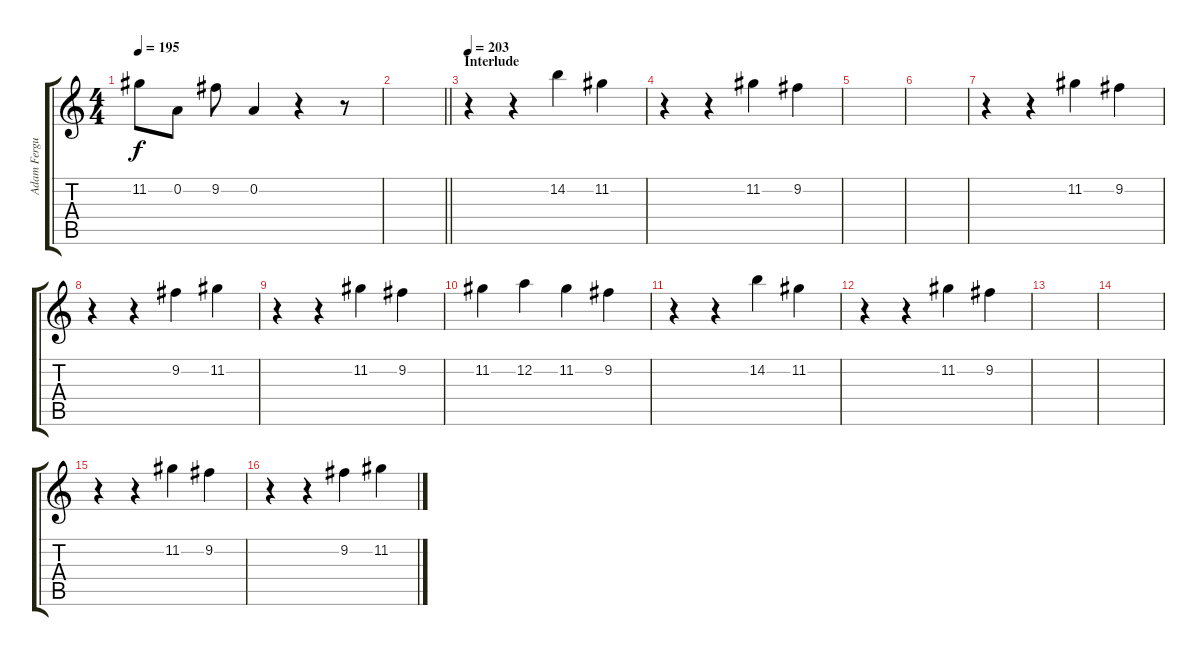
\track ("Adam Ferguson - Guitar" "Adam Fergu") {instrument distortionguitar}
\staff {score tabs}
\tuning (D4 A3 F3 C3 G2 C2) {hide}
\ts (4 4)
\tempo 195
\clef g2
\ks c
11.2.8{dy f} 0.2.8 9.2.8 0.2.4 r.4 r.8 |
\barLineRight lightlight
|
\section ("" "Interlude")
\tempo 203
r.4{volume 11} r.4 14.2.4 11.2.4 |
r.4 r.4 11.2.4 9.2.4 |
|
|
r.4 r.4 11.2.4 9.2.4 |
r.4 r.4 9.2.4 11.2.4 |
r.4 r.4 11.2.4 9.2.4 |
11.2.4 12.2.4 11.2.4 9.2.4 |
r.4 r.4 14.2.4 11.2.4 |
r.4 r.4 11.2.4 9.2.4 |
|
|
r.4 r.4 11.2.4 9.2.4 |
r.4 r.4 9.2.4 11.2.4
